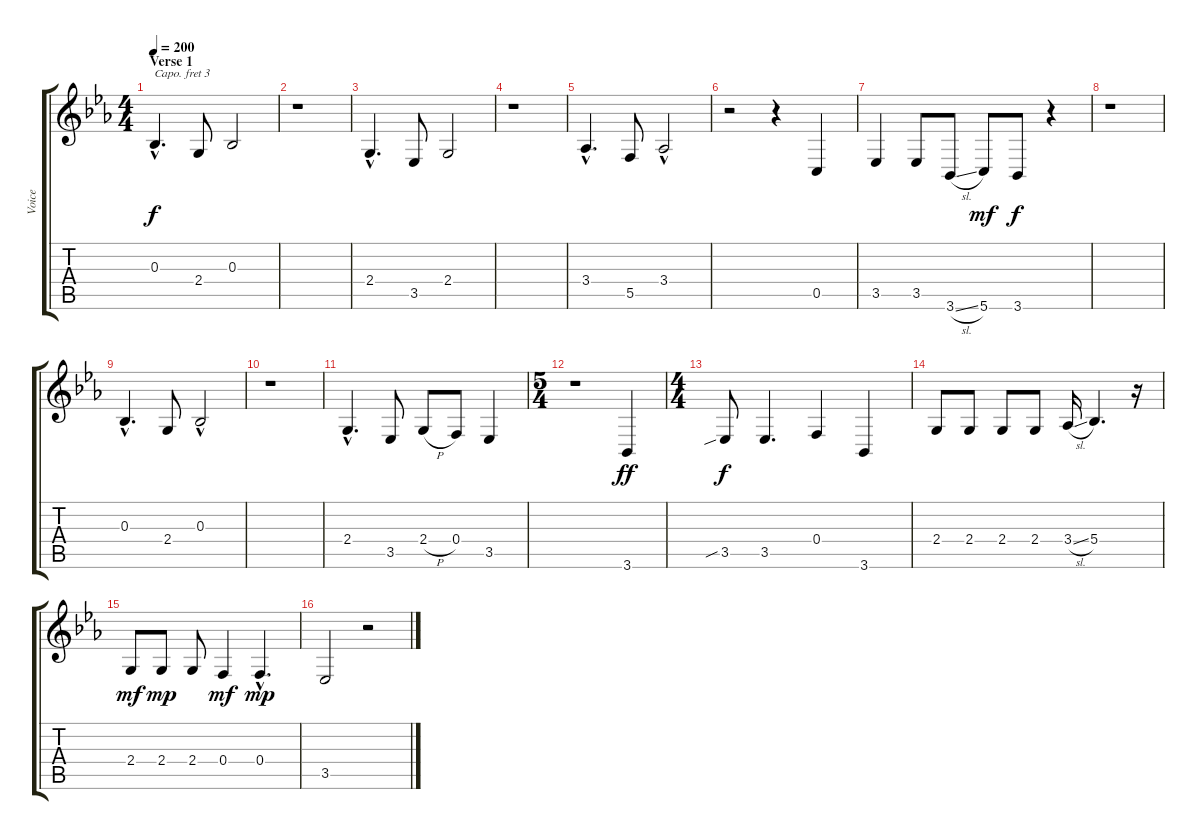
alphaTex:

\track ("Voice" "Voice") {instrument clarinet}
\staff {score tabs}
\capo 3
\tuning (E4 B3 G3 D3 A2 E2) {hide}
\ts (4 4)
\section ("" "Verse 1")
\tempo 200
\clef g2
\ks eb
0.3{hac}.4{d dy f} 2.4.8 0.3.2 |
r.1 |
2.4{hac}.4{d} 3.5.8 2.4.2 |
r.1 |
3.4{hac}.4{d} 5.5.8 3.4{hac}.2 |
r.2 r.4 0.5.4 |
3.5.4 3.5.8 3.6{sl}.8 5.6.8{dy mf} 3.6.8{dy f} r.4 |
r.1 |
0.3{hac}.4{d} 2.4.8 0.3{hac}.2 |
r.1 |
2.4{hac}.4{d} 3.5.8 2.4{h}.8 0.4.8 3.5.4 |
\ts (5 4)
r.1 3.6.4{dy ff} |
\ts (4 4)
3.5{sib}.8{dy f} 3.5.4{d} 0.4.4 3.6.4 |
2.4.8 2.4.8 2.4.8 2.4.8 3.4{sl}.16 5.4.4{d} r.16 |
2.4.8{dy mf} 2.4.8{dy mp} 2.4.8 0.4.4{dy mf} 0.4{hac}.4{d dy mp} |
3.5.2 r.2
